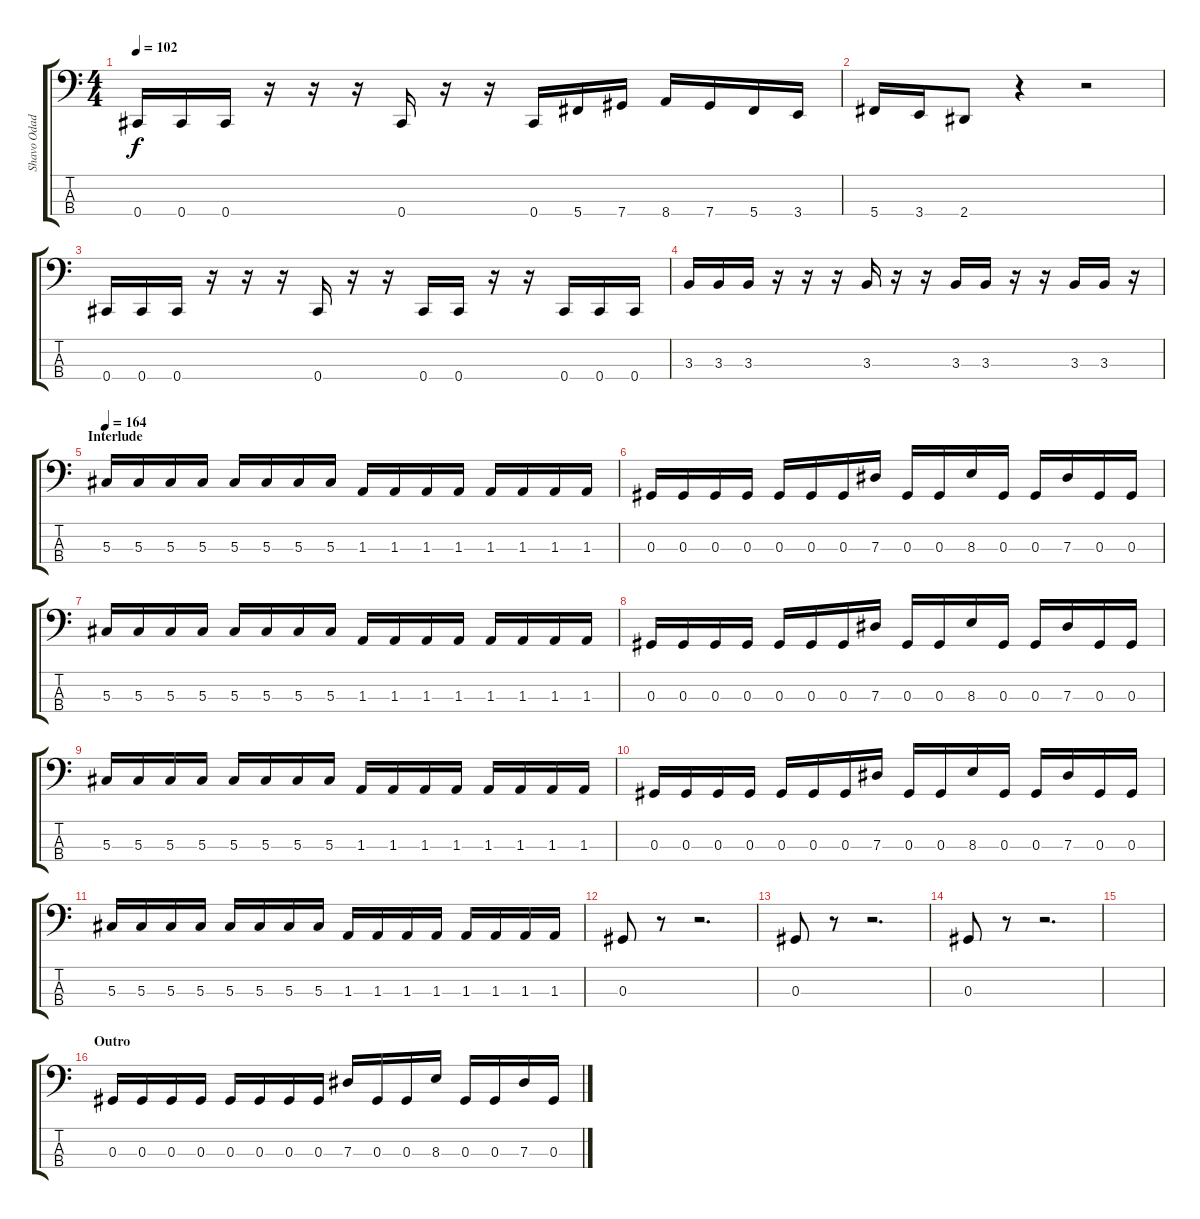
\track ("Shavo Odadjian (Bass)" "Shavo Odad") {instrument electricbassfinger}
\staff {score tabs}
\tuning (Gb2 Db2 Ab1 Db1) {hide}
\ts (4 4)
\tempo 102
\clef f4
\ks c
0.4.16{dy f} 0.4.16 0.4.16 r.16 r.16 r.16 0.4.16 r.16 r.16 0.4.16 5.4.16 7.4.16 8.4.16 7.4.16 5.4.16 3.4.16 |
5.4.16 3.4.16 2.4.8 r.4 r.2 |
0.4.16 0.4.16 0.4.16 r.16 r.16 r.16 0.4.16 r.16 r.16 0.4.16 0.4.16 r.16 r.16 0.4.16 0.4.16 0.4.16 |
3.3.16 3.3.16 3.3.16 r.16 r.16 r.16 3.3.16 r.16 r.16 3.3.16 3.3.16 r.16 r.16 3.3.16 3.3.16 r.16 |
\section ("" "Interlude")
\tempo 164
5.3.16 5.3.16 5.3.16 5.3.16 5.3.16 5.3.16 5.3.16 5.3.16 1.3.16 1.3.16 1.3.16 1.3.16 1.3.16 1.3.16 1.3.16 1.3.16 |
0.3.16 0.3.16 0.3.16 0.3.16 0.3.16 0.3.16 0.3.16 7.3.16 0.3.16 0.3.16 8.3.16 0.3.16 0.3.16 7.3.16 0.3.16 0.3.16 |
5.3.16 5.3.16 5.3.16 5.3.16 5.3.16 5.3.16 5.3.16 5.3.16 1.3.16 1.3.16 1.3.16 1.3.16 1.3.16 1.3.16 1.3.16 1.3.16 |
0.3.16 0.3.16 0.3.16 0.3.16 0.3.16 0.3.16 0.3.16 7.3.16 0.3.16 0.3.16 8.3.16 0.3.16 0.3.16 7.3.16 0.3.16 0.3.16 |
5.3.16 5.3.16 5.3.16 5.3.16 5.3.16 5.3.16 5.3.16 5.3.16 1.3.16 1.3.16 1.3.16 1.3.16 1.3.16 1.3.16 1.3.16 1.3.16 |
0.3.16 0.3.16 0.3.16 0.3.16 0.3.16 0.3.16 0.3.16 7.3.16 0.3.16 0.3.16 8.3.16 0.3.16 0.3.16 7.3.16 0.3.16 0.3.16 |
5.3.16 5.3.16 5.3.16 5.3.16 5.3.16 5.3.16 5.3.16 5.3.16 1.3.16 1.3.16 1.3.16 1.3.16 1.3.16 1.3.16 1.3.16 1.3.16 |
0.3.8 r.8 r.2{d} |
0.3.8 r.8 r.2{d} |
0.3.8 r.8 r.2{d} |
|
\section ("" "Outro")
0.3.16 0.3.16 0.3.16 0.3.16 0.3.16 0.3.16 0.3.16 0.3.16 7.3.16 0.3.16 0.3.16 8.3.16 0.3.16 0.3.16 7.3.16 0.3.16
